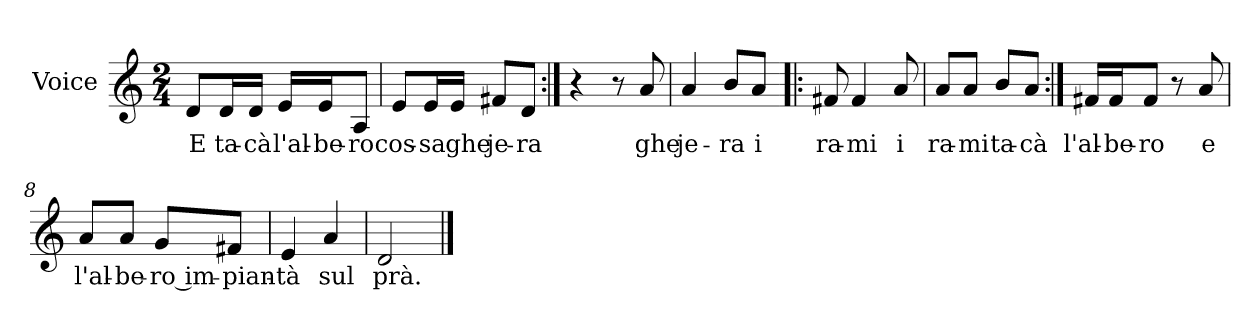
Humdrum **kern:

**kern	**text
*part1	*part1
*staff1	*staff1
*I"Voice	*
*I'Vo.	*
*clefG2	*
*k[]	*
*M2/4	*
=1	=1
8d/L	E
16d/L	ta-
16d/JJ	-cà
16e/LL	l'al-
16e/J	-be-
8A/J	-ro
=2	=2
8e/L	cos-
16e/L	-sa
16e/JJ	ghe
8f#X/L	je-
8d/J	-ra
=3:|!	=3:|!
4r	.
8r	.
8a/	ghe
=4	=4
4a/	je-
8b/L	-ra
8a/J	i
=5!|:	=5!|:
8f#X/	ra-
4f#/	-mi
8a/	i
!!LO:LB:g=z
=6	=6
8a/L	ra-
8a/J	-mi
8b/L	ta-
8a/J	-cà
=7:|!	=7:|!
16f#X/LL	l'al-
16f#/J	-be-
8f#/J	-ro
8r	.
8a/	e
=8	=8
8a/L	l'al-
8a/J	-be-
8g/L	-ro im-
8f#X/J	-pian-
=9	=9
4e/	-tà
4a/	sul
=10	=10
2d/	prà.
==	==
*-	*-
